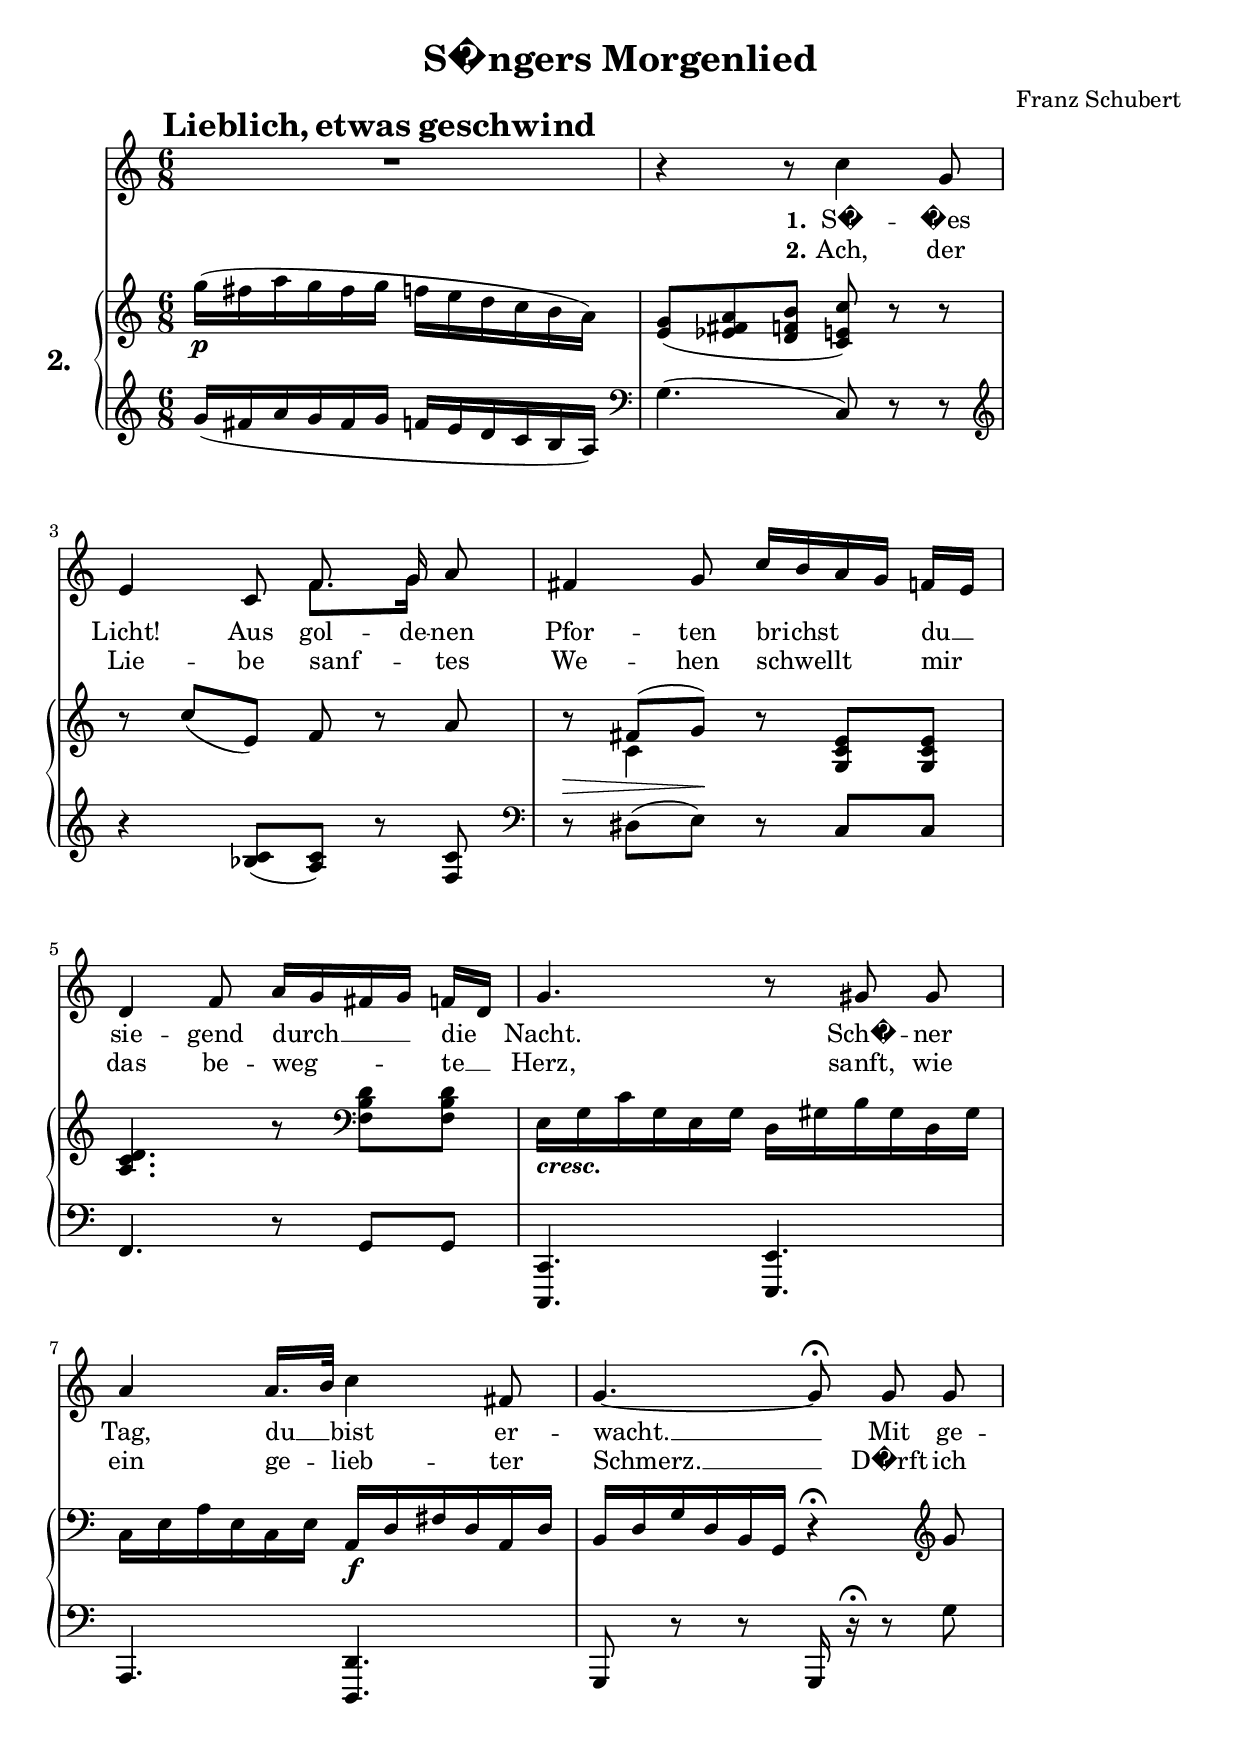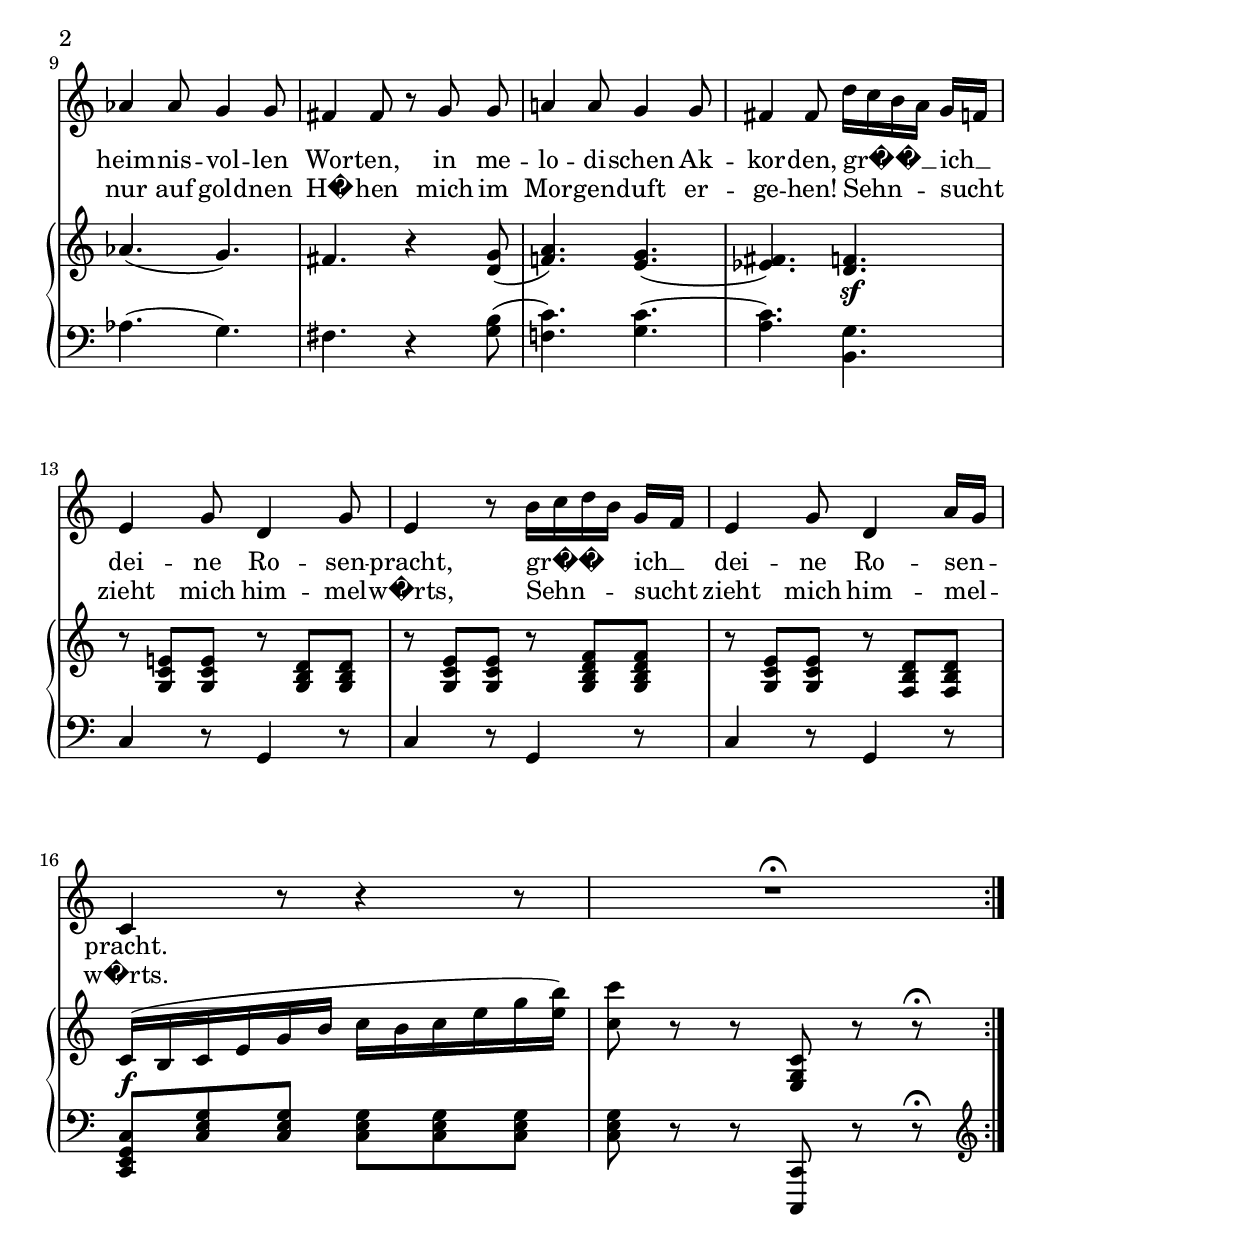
\header {
    title = "S�ngers Morgenlied"
    composer = "Franz Schubert"
    date = "27. Februar 1815"
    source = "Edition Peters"
    editor = "Paul Losse"
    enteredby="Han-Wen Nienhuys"
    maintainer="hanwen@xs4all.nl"

    texidoc = "The source is a rather tightly set Peters in Edition is
    a heavy font. The Peters edition (4622c) was `herausgegeben' by
    Paul Losse, whose name also appears on a 1956 edition of some
    other music. Strictly speaking, his edititorial enhancements will
    not be in the PD - but I am assuming there are no notable ones in
    this small piece.

    The original compresses the entire music onto a single page, in 4
    systems.  Lily does so too if you tune down spacing-increment, but
    chooses line breaks differently.

    Further manual tweaks: the slur in measure 12 has been flattened
manually. The beam in measure 3, left-hand, technically is wrong, but
has been added following the original. The crescendo in measure 4 has
been lowered

"

}

\version "2.1.28"
manuscriptBreak = { \break }



\paper  {
    #(paper-set-staff-size (* 5.8 mm))
    linewidth = #(* mm 160)
    indent = 8\mm
    interscoreline = 2.\mm
    }

modernAccidentals = {
  \set Staff.extraNatural =  ##f
  \set Staff.autoAccidentals =  #'(Staff (same-octave . 1) (any-octave . 0))
  \set Staff.autoCautionaries =  #'()  
}


melody = \notes   \relative c'' \repeat volta 2 \context Voice = singer {
    \time 6/8
    \autoBeamOff
    s1*0^\markup { \bold \large\bigger\bigger { \hspace #-3.0 Lieblich, etwas geschwind } }
  R2.
  r4 r8 c4 g8 |
  e4 c8
    <<
	\new Voice { \stemUp f8. g16 }
	{ \stemDown f8.[ g16] } >> \stemBoth a8 |
  fis4  g8 c16[ b a g] f[ e] |
  d4 f8 a16[ g fis g] f[ d] |
  g4. r8 gis gis |
  a4 a16.[ b32] c4 fis,8 |
  g4.~ g8-\fermata g8 g |
  as4 as8 g4 g8 |
  fis4 fis8 r8 g g  |
  a!4 a8 g4 g8 |
  fis4 fis8 d'16[ c b a] g[ f] |
  e4 g8 d4 g8 e4 r8 b'16[ c d b] g[ f] |
  e4 g8 d4 a'16[ g] |
  c,4 r8 r4 r8 |

    % TODO : make \fermata work. 
  R2.^\fermataMarkup 
}


ignoreMelisma =	\set ignoreMelismata = ##t
ignoreMelismaOff = \unset ignoreMelismata 


firstVerse = \lyrics {
    \set stanza = "1."
    
    S� -- �es Licht! Aus
    \ignoreMelisma
    gol --
    \ignoreMelismaOff

    de -- nen  Pfor -- ten brichst du __ \manuscriptBreak | 
    sie -- gend durch __ die Nacht. Sch� -- ner Tag, du __ bist er -- wacht. __ Mit ge -- |
    \manuscriptBreak
    heim -- nis -- vol -- len Wor -- ten, in me -- lo -- di -- schen Ak -- kor -- den, gr�� __ ich __ \manuscriptBreak |
    dei -- ne Ro -- sen -- pracht, gr�� ich __ dei -- ne Ro -- sen -- pracht. 
    }

secondVerse = \lyrics {
    \set stanza = "2."
    Ach, der Lie -- be sanf
    -- tes We -- hen schwellt mir |
    das be -- weg -- te __ Herz, sanft, wie ein ge -- lieb -- ter Schmerz. __ D�rft ich | 
    nur auf gold -- nen H� -- hen mich im Mor -- gen -- duft er -- ge -- hen! Sehn -- sucht |
    zieht mich him -- mel -- w�rts, Sehn -- sucht zieht mich him -- mel -- w�rts.
    }

pianoRH = \notes \relative c''' \repeat volta 2 {
    #(set-accidental-style 'modern)
    g16(_\p fis a g fis g f e d c b a ) | 
    <g e>8( <es fis a> <d f b> <c e c'>) r8 r | 
    r8 c'( e,) f r a |
    \once \override DynamicLineSpanner   #'padding =#3
    r8_\> << { s8 s8-\! }  << { fis( g)
			    } \\ { c,4 } >> >> r8 <e c g> <e c g> |
    <d c a>4. r8 \clef bass  <d b f> <d b f> |
    e,16_" "_\markup { \bold\italic cresc. } g c g e g d gis b gis d gis |
    c, e a e c e a,-\f d fis d a d |
    b d g  d b g r4\fermata \clef treble g''8 |
    as4.( g 4.) | fis4. r4 <d g>8 ( |
    <f a>4.) <e g>4.( <es fis> ) <d f>\sf |
    r8 <e c g> <e c g> r <d b g > <d b g> |
    r <e c g> <e c g> r <f d b g> <f d b g> |
    r <e c g> <e c g> r <d b f> <d b f> |
    c16(_\f b c e g b c b c e g <e b'>) |
    <c c'>8 r r <c, g e>8 r r\fermata |  
}

pianoLH = \notes \relative c'' \repeat volta 2 {
    #(set-accidental-style 'modern)
    g16( fis a g fis g f e d c b a) | 
    \clef bass g4.( c,8) r r
    \clef treble r4 <bes' c>8([ <a c>)] r <f c'> |
    \clef bass r8 dis( e) r c c |
    f,4. r8 g g |
    <c, c,>4. <e e,>4. |
    a,4. <d d,>4. |
    g,8 r r g16 r16\fermata r8 g''8 |
    as4.( g ) |
    fis r4 <g b>8( |
    <f c'>4.)

    \once \override Slur  #'height-limit = #1.0

    <g c>4.( | <a c>4.) <g b,> |
    c,4 r8 g4 r8 |
    c4 r8 g4 r8 |
    c4 r8 g4 r8 |
    <c g e c>8 <c e g> <c e g>     <c e g> <c e g> <c e g> |
    <c e g> r r <c, c,>8 r r\fermata \clef treble
    }

\score {

    << \time 6/8
     \new Staff <<
	 \context Staff #(set-accidental-style 'modern)
	 \melody >>
	 \lyricsto "singer" \new Lyrics \firstVerse
	 \lyricsto "singer" \new Lyrics \secondVerse
     \new PianoStaff << 
	 \set PianoStaff.instrument = \markup {
	     \bold
	     \bigger\bigger\bigger\bigger \huge "2.  " }
	 \new Staff \pianoRH
	 \new Staff \pianoLH
	>> 
    >>

    \paper {
	\translator {
	    \LyricsContext
	    minimumVerticalExtent = #'(-1.0 . 0)
	}
	\translator {
	    \ScoreContext
	    \override Beam #'thickness = #0.55
	    \override SpacingSpanner #'spacing-increment = #1.0
	    \override Slur #'height-limit = #1.5
	}
	\translator {
	    \PianoStaffContext
	    \override VerticalAlignment #'forced-distance = #10
	}
	\translator {
	    \StaffContext
	    minimumVerticalExtent = #'(-3. . 6)
	}
    }
    \midi {
	\tempo 4 = 70
	}
}
